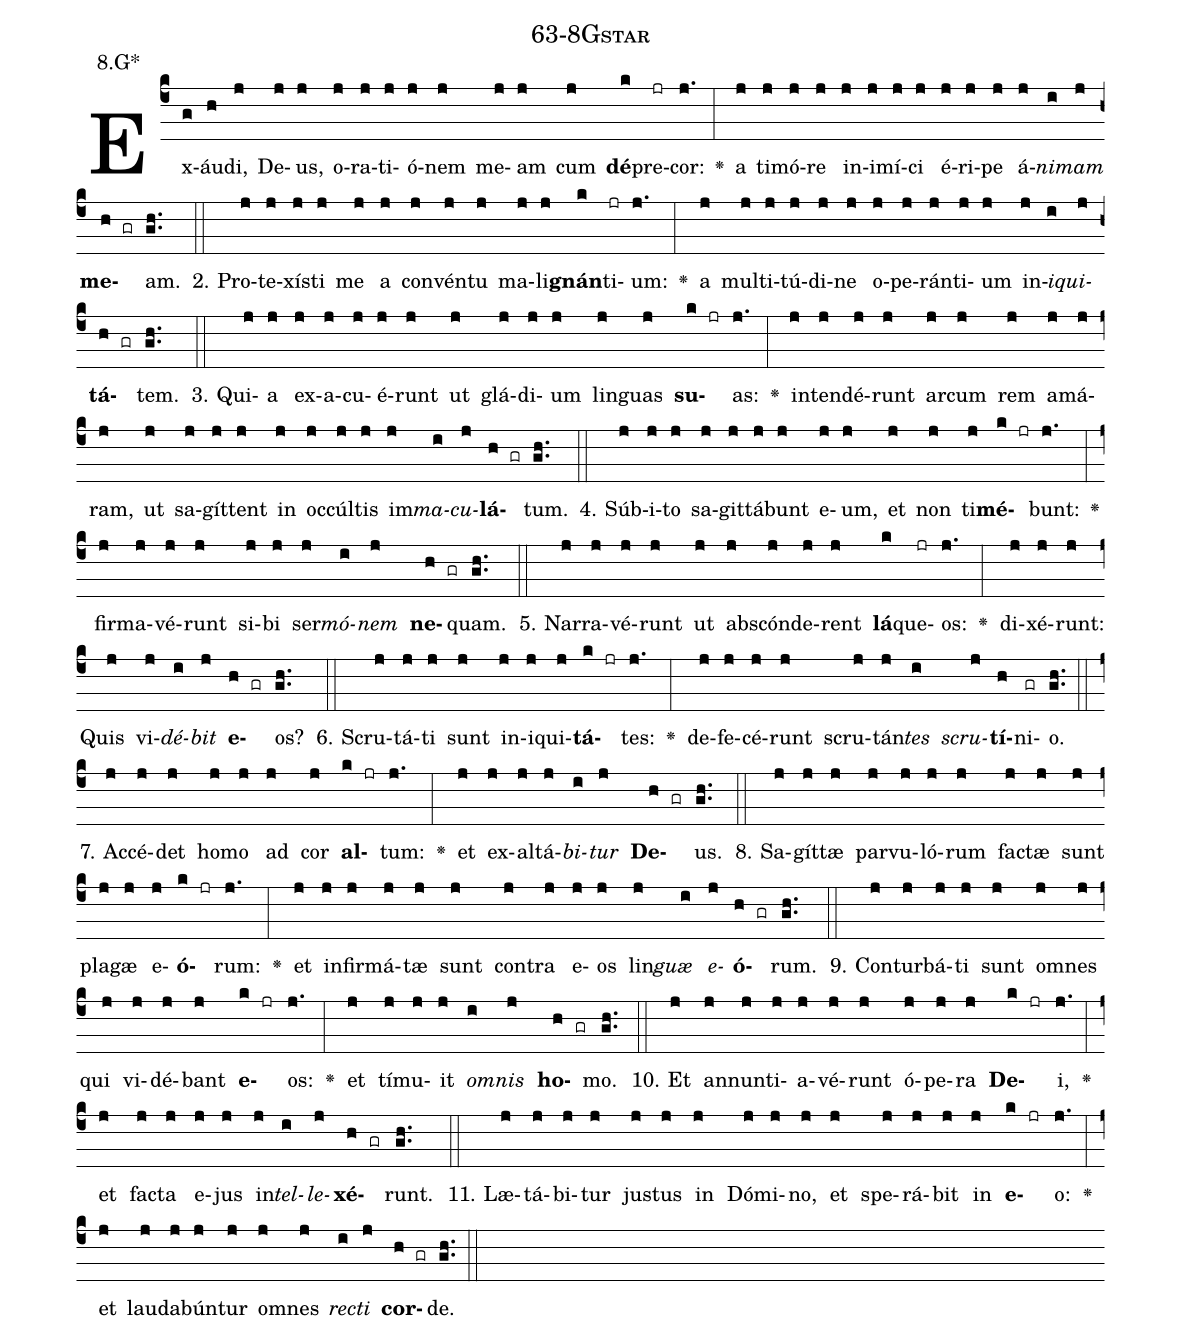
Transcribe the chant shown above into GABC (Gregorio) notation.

name: 63-8Gstar;
annotation: 8.G*;
%%
(c4)Ex(g)áu(h)di,(j) De(j)us,(j) o(j)ra(j)ti(j)ó(j)nem(j) me(j)am(j) cum(j) <b>dé</b>(k)pre(jr)cor:(j.) <v>\greheightstar</v>(:) a(j) ti(j)mó(j)re(j) in(j)i(j)mí(j)ci(j) é(j)ri(j)pe(j) á(j)<i>ni</i>(i)<i>mam</i>(j) <b>me</b>(h gr)am.(gh..) (::)
2. Pro(j)te(j)xís(j)ti(j) me(j) a(j) con(j)vén(j)tu(j) ma(j)li(j)<b>gnán</b>(k)ti(jr)um:(j.) <v>\greheightstar</v>(:) a(j) mul(j)ti(j)tú(j)di(j)ne(j) o(j)pe(j)rán(j)ti(j)um(j) in(j)<i>i</i>(i)<i>qui</i>(j)<b>tá</b>(h gr)tem.(gh..) (::)
3. Qui(j)a(j) ex(j)a(j)cu(j)é(j)runt(j) ut(j) glá(j)di(j)um(j) lin(j)guas(j) <b>su</b>(k jr)as:(j.) <v>\greheightstar</v>(:) in(j)ten(j)dé(j)runt(j) ar(j)cum(j) rem(j) a(j)má(j)ram,(j) ut(j) sa(j)gít(j)tent(j) in(j) oc(j)cúl(j)tis(j) im(j)<i>ma</i>(i)<i>cu</i>(j)<b>lá</b>(h gr)tum.(gh..) (::)
4. Súb(j)i(j)to(j) sa(j)git(j)tá(j)bunt(j) e(j)um,(j) et(j) non(j) ti(j)<b>mé</b>(k jr)bunt:(j.) <v>\greheightstar</v>(:) fir(j)ma(j)vé(j)runt(j) si(j)bi(j) ser(j)<i>mó</i>(i)<i>nem</i>(j) <b>ne</b>(h gr)quam.(gh..) (::)
5. Nar(j)ra(j)vé(j)runt(j) ut(j) abs(j)cón(j)de(j)rent(j) <b>lá</b>(k)que(jr)os:(j.) <v>\greheightstar</v>(:) di(j)xé(j)runt:(j) Quis(j) vi(j)<i>dé</i>(i)<i>bit</i>(j) <b>e</b>(h gr)os?(gh..) (::)
6. Scru(j)tá(j)ti(j) sunt(j) in(j)i(j)qui(j)<b>tá</b>(k jr)tes:(j.) <v>\greheightstar</v>(:) de(j)fe(j)cé(j)runt(j) scru(j)tán(j)<i>tes</i>(i) <i>scru</i>(j)<b>tí</b>(h)ni(gr)o.(gh..) (::)
7. Ac(j)cé(j)det(j) ho(j)mo(j) ad(j) cor(j) <b>al</b>(k jr)tum:(j.) <v>\greheightstar</v>(:) et(j) ex(j)al(j)tá(j)<i>bi</i>(i)<i>tur</i>(j) <b>De</b>(h gr)us.(gh..) (::)
8. Sa(j)gít(j)tæ(j) par(j)vu(j)ló(j)rum(j) fac(j)tæ(j) sunt(j) pla(j)gæ(j) e(j)<b>ó</b>(k jr)rum:(j.) <v>\greheightstar</v>(:) et(j) in(j)fir(j)má(j)tæ(j) sunt(j) con(j)tra(j) e(j)os(j) lin(j)<i>guæ</i>(i) <i>e</i>(j)<b>ó</b>(h gr)rum.(gh..) (::)
9. Con(j)tur(j)bá(j)ti(j) sunt(j) om(j)nes(j) qui(j) vi(j)dé(j)bant(j) <b>e</b>(k jr)os:(j.) <v>\greheightstar</v>(:) et(j) tí(j)mu(j)it(j) <i>om</i>(i)<i>nis</i>(j) <b>ho</b>(h gr)mo.(gh..) (::)
10. Et(j) an(j)nun(j)ti(j)a(j)vé(j)runt(j) ó(j)pe(j)ra(j) <b>De</b>(k jr)i,(j.) <v>\greheightstar</v>(:) et(j) fac(j)ta(j) e(j)jus(j) in(j)<i>tel</i>(i)<i>le</i>(j)<b>xé</b>(h gr)runt.(gh..) (::)
11. Læ(j)tá(j)bi(j)tur(j) jus(j)tus(j) in(j) Dó(j)mi(j)no,(j) et(j) spe(j)rá(j)bit(j) in(j) <b>e</b>(k jr)o:(j.) <v>\greheightstar</v>(:) et(j) lau(j)da(j)bún(j)tur(j) om(j)nes(j) <i>rec</i>(i)<i>ti</i>(j) <b>cor</b>(h gr)de.(gh..) (::)
